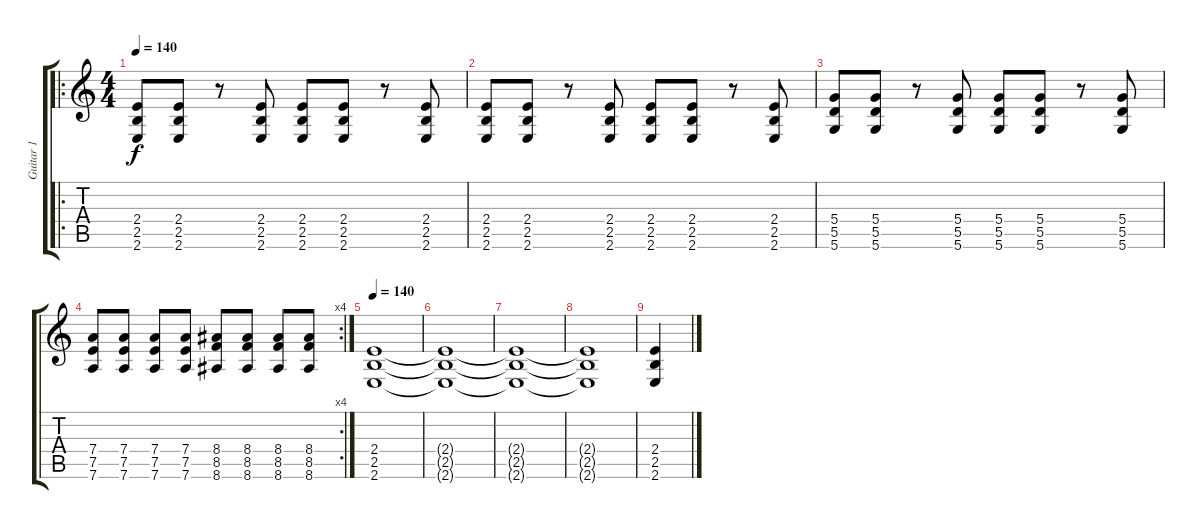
\track ("Guitar 1" "Guitar 1") {instrument distortionguitar}
\staff {score tabs}
\tuning (E4 B3 G3 D3 A2 D2) {hide}
\ro
\ts (4 4)
\tempo 140
\clef g2
\ks c
(2.4 2.5 2.6).8{dy f} (2.4 2.5 2.6).8 r.8 (2.4 2.5 2.6).8 (2.4 2.5 2.6).8 (2.4 2.5 2.6).8 r.8 (2.4 2.5 2.6).8 |
(2.4 2.5 2.6).8 (2.4 2.5 2.6).8 r.8 (2.4 2.5 2.6).8 (2.4 2.5 2.6).8 (2.4 2.5 2.6).8 r.8 (2.4 2.5 2.6).8 |
(5.4 5.5 5.6).8 (5.4 5.5 5.6).8 r.8 (5.4 5.5 5.6).8 (5.4 5.5 5.6).8 (5.4 5.5 5.6).8 r.8 (5.4 5.5 5.6).8 |
\rc 4
(7.4 7.5 7.6).8 (7.4 7.5 7.6).8 (7.4 7.5 7.6).8 (7.4 7.5 7.6).8 (8.4 8.5 8.6).8 (8.4 8.5 8.6).8 (8.4 8.5 8.6).8 (8.4 8.5 8.6).8 |
\tempo 140
(2.4 2.5 2.6).1 |
(2.4{t} 2.5{t} 2.6{t}).1 |
(2.4{t} 2.5{t} 2.6{t}).1 |
(2.4{t} 2.5{t} 2.6{t}).1 |
(2.4 2.5 2.6).4
